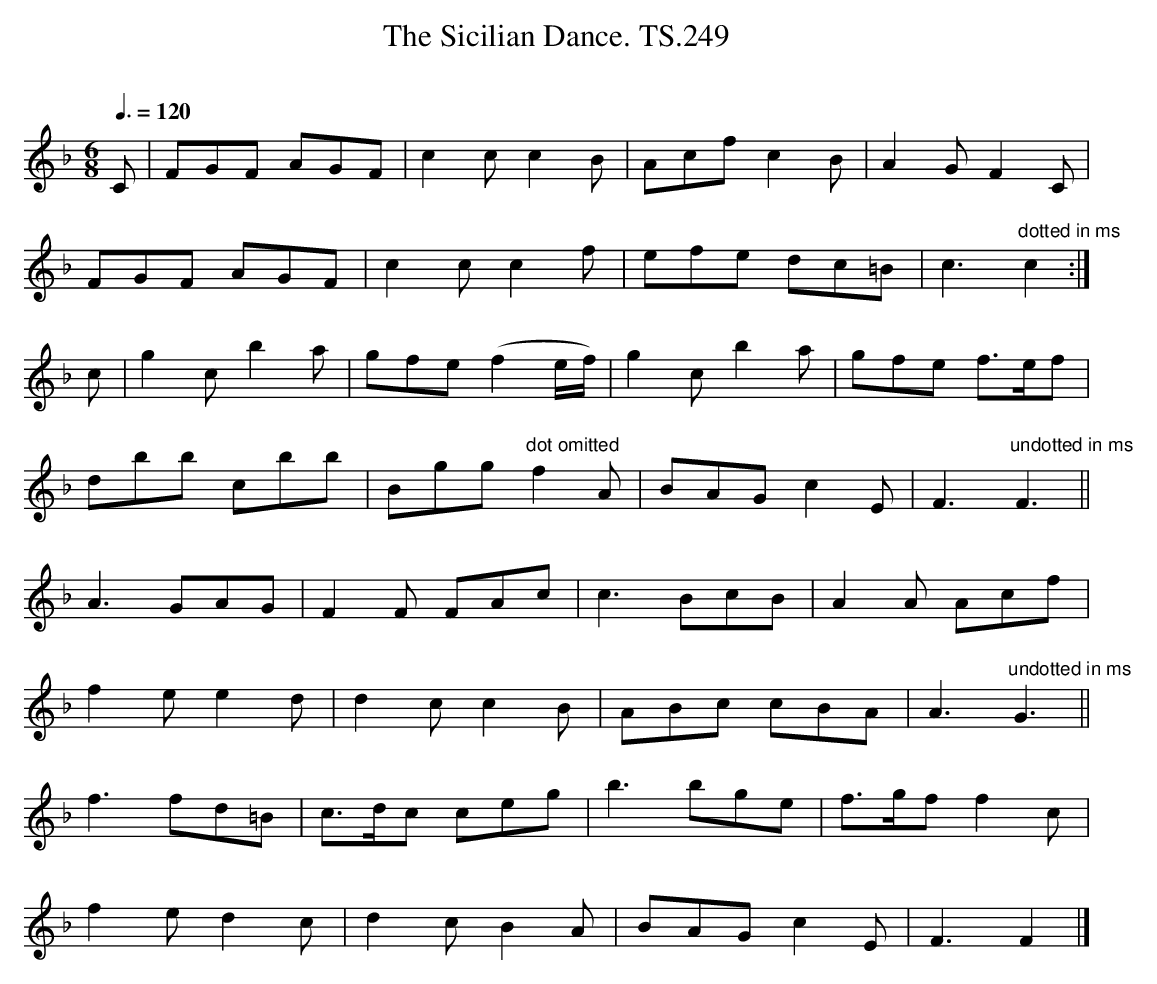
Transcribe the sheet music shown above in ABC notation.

X:1
T:Sicilian Dance. TS.249, The
M:6/8
L:1/8
Q:3/8=120
O:
K:F
C|FGF AGF|c2cc2B|Acf c2B|A2GF2C|
FGF AGF|c2cc2f|efe dc=B|c3"dotted in ms"c2:|
c|g2c b2a|gfe (f2e/f/)|g2c b2a|gfe f>ef|
dbb cbb|Bgg"dot omitted"f2A|BAG c2E|F3"undotted in ms"F3||
A3 GAG|F2F FAc|c3 BcB|A2A Acf|
f2ee2d|d2cc2B|ABc cBA|A3"undotted in ms"G3||
f3fd=B|c>dc ceg|b3 bge|f>gf f2c|
f2ed2c|d2cB2A|BAGc2E|F3F2|]
